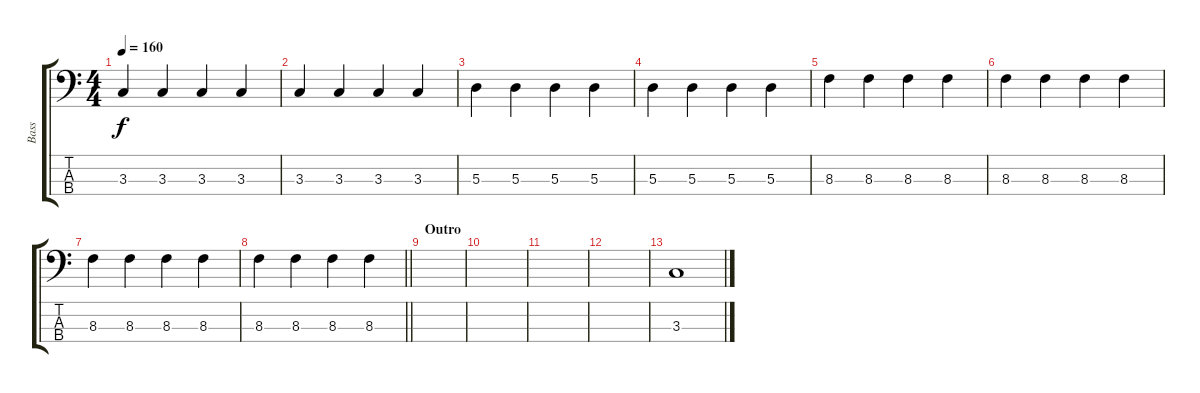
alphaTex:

\track ("Bass" "Bass") {instrument electricbassfinger}
\staff {score tabs}
\tuning (G2 D2 A1 E1) {hide}
\ts (4 4)
\tempo 160
\clef f4
\ks c
3.3.4{dy f} 3.3.4 3.3.4 3.3.4 |
3.3.4 3.3.4 3.3.4 3.3.4 |
5.3.4 5.3.4 5.3.4 5.3.4 |
5.3.4 5.3.4 5.3.4 5.3.4 |
8.3.4 8.3.4 8.3.4 8.3.4 |
8.3.4 8.3.4 8.3.4 8.3.4 |
8.3.4 8.3.4 8.3.4 8.3.4 |
\barLineRight lightlight
8.3.4 8.3.4 8.3.4 8.3.4 |
\section ("" "Outro")
|
|
|
|
3.3.1
